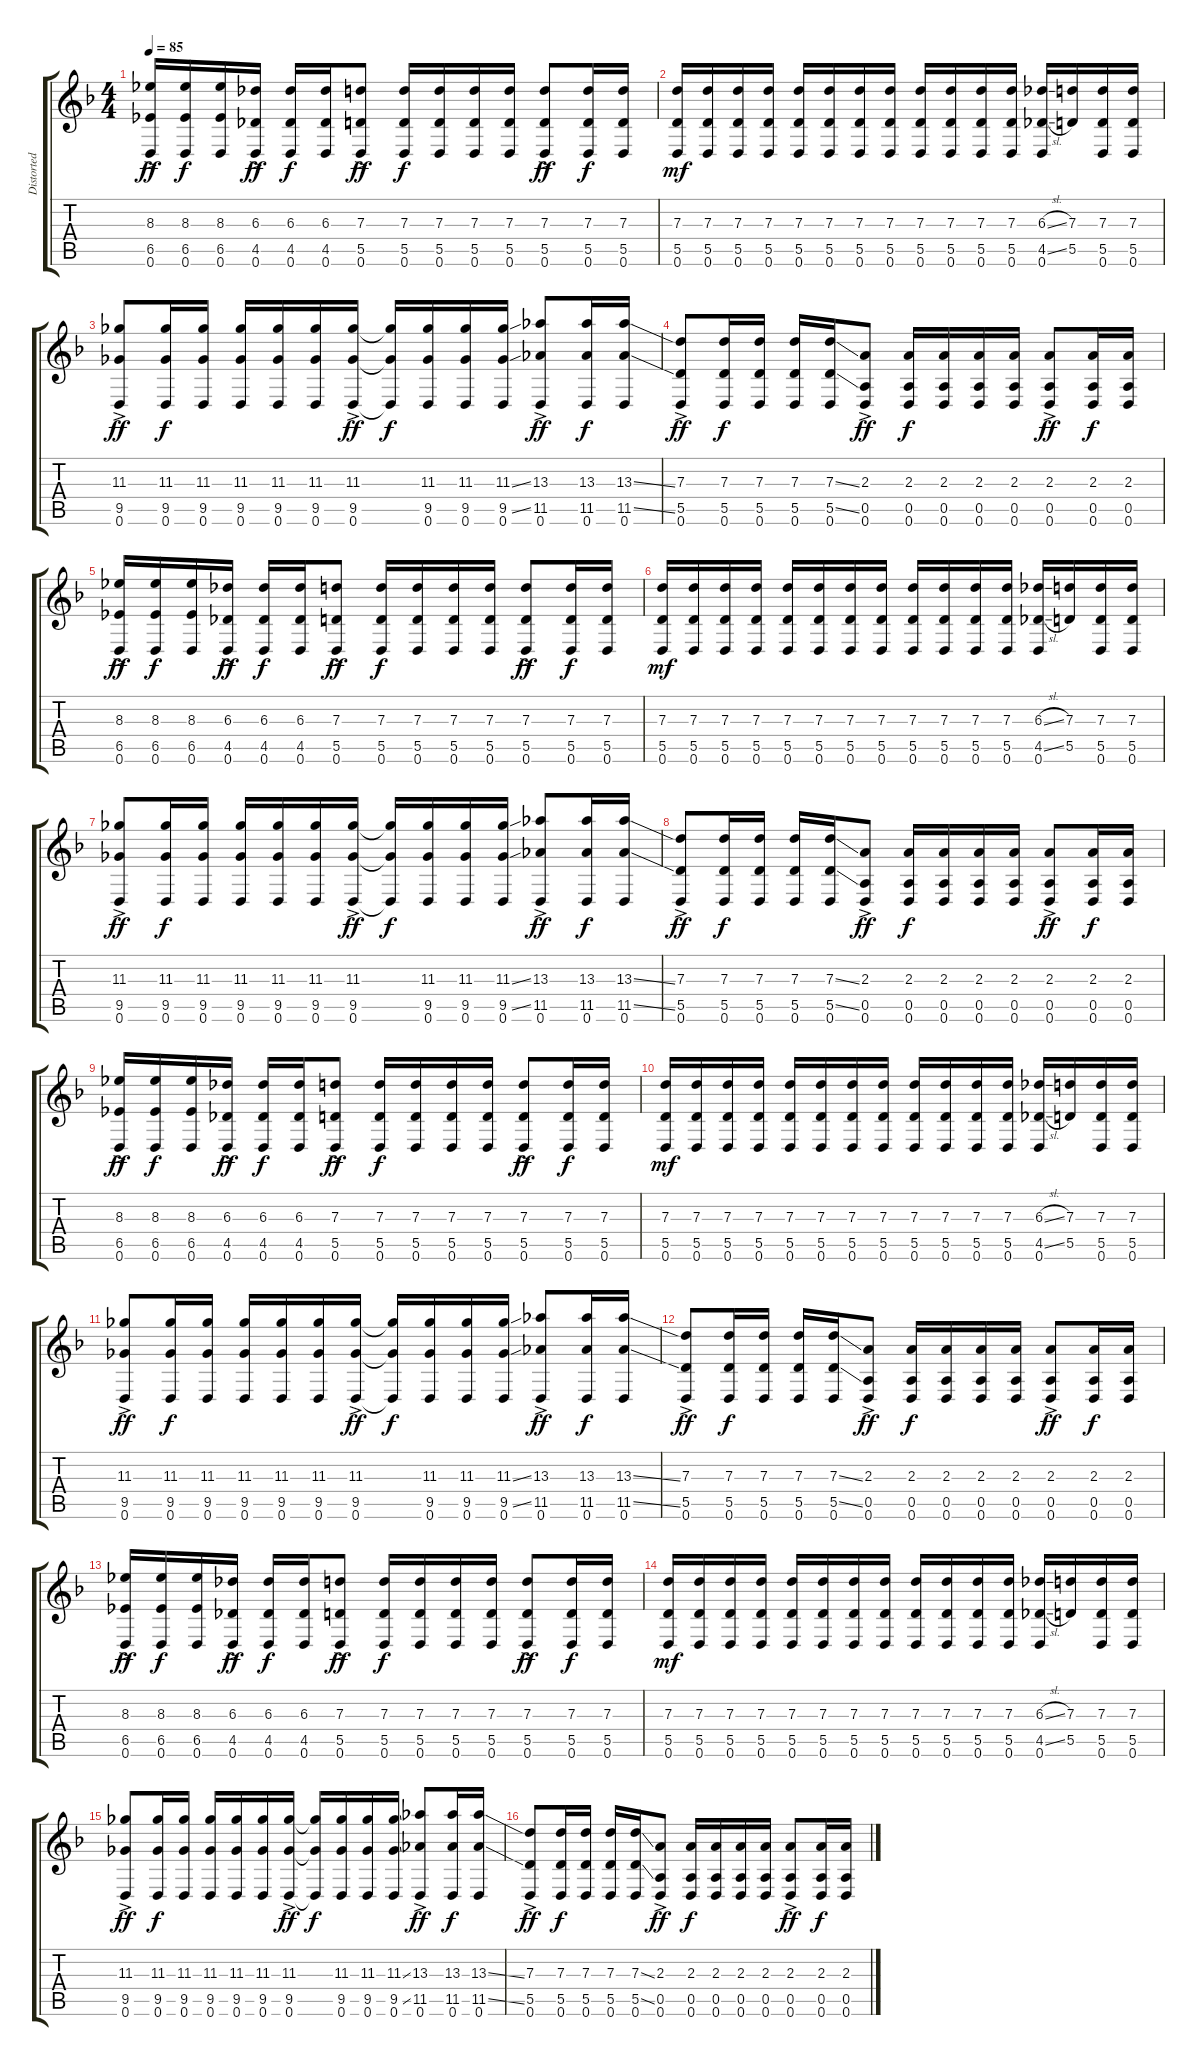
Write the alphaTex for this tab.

\track ("Distorted Guitar 1" "Distorted ") {instrument distortionguitar}
\staff {score tabs}
\tuning (E4 B3 G3 D3 A2 D2) {hide}
\ts (4 4)
\tempo 85
\clef g2
\ks f
(8.3{ac} 6.5{ac} 0.6{ac}).16{dy ff} (8.3 6.5 0.6).16{dy f} (8.3 6.5 0.6).16 (6.3{ac} 4.5{ac} 0.6{ac}).16{dy ff} (6.3 4.5 0.6).16{dy f} (6.3 4.5 0.6).16 (7.3{ac} 5.5{ac} 0.6{ac}).8{dy ff} (7.3 5.5 0.6).16{dy f} (7.3 5.5 0.6).16 (7.3 5.5 0.6).16 (7.3 5.5 0.6).16 (7.3{ac} 5.5{ac} 0.6{ac}).8{dy ff} (7.3 5.5 0.6).16{dy f} (7.3 5.5 0.6).16 |
(7.3 5.5 0.6).16{dy mf} (7.3 5.5 0.6).16 (7.3 5.5 0.6).16 (7.3 5.5 0.6).16 (7.3 5.5 0.6).16 (7.3 5.5 0.6).16 (7.3 5.5 0.6).16 (7.3 5.5 0.6).16 (7.3 5.5 0.6).16 (7.3 5.5 0.6).16 (7.3 5.5 0.6).16 (7.3 5.5 0.6).16 (6.3{sl} 4.5{sl} 0.6).16 (7.3 5.5).16 (7.3 5.5 0.6).16 (7.3 5.5 0.6).16 |
(11.3{ac} 9.5{ac} 0.6{ac}).8{dy ff} (11.3 9.5 0.6).16{dy f} (11.3 9.5 0.6).16 (11.3 9.5 0.6).16 (11.3 9.5 0.6).16 (11.3 9.5 0.6).16 (11.3{ac} 9.5{ac} 0.6{ac}).16{dy ff} (11.3{t} 9.5{t} 0.6{t}).16{dy f} (11.3 9.5 0.6).16 (11.3 9.5 0.6).16 (11.3{ss} 9.5{ss} 0.6).16 (13.3{ac} 11.5{ac} 0.6{ac}).8{dy ff} (13.3 11.5 0.6).16{dy f} (13.3{ss} 11.5{ss} 0.6).16 |
(7.3{ac} 5.5{ac} 0.6{ac}).8{dy ff} (7.3 5.5 0.6).16{dy f} (7.3 5.5 0.6).16 (7.3 5.5 0.6).16 (7.3{ss} 5.5{ss} 0.6).16 (2.3{ac} 0.5{ac} 0.6{ac}).8{dy ff} (2.3 0.5 0.6).16{dy f} (2.3 0.5 0.6).16 (2.3 0.5 0.6).16 (2.3 0.5 0.6).16 (2.3{ac} 0.5{ac} 0.6{ac}).8{dy ff} (2.3 0.5 0.6).16{dy f} (2.3 0.5 0.6).16 |
(8.3{ac} 6.5{ac} 0.6{ac}).16{dy ff} (8.3 6.5 0.6).16{dy f} (8.3 6.5 0.6).16 (6.3{ac} 4.5{ac} 0.6{ac}).16{dy ff} (6.3 4.5 0.6).16{dy f} (6.3 4.5 0.6).16 (7.3{ac} 5.5{ac} 0.6{ac}).8{dy ff} (7.3 5.5 0.6).16{dy f} (7.3 5.5 0.6).16 (7.3 5.5 0.6).16 (7.3 5.5 0.6).16 (7.3{ac} 5.5{ac} 0.6{ac}).8{dy ff} (7.3 5.5 0.6).16{dy f} (7.3 5.5 0.6).16 |
(7.3 5.5 0.6).16{dy mf} (7.3 5.5 0.6).16 (7.3 5.5 0.6).16 (7.3 5.5 0.6).16 (7.3 5.5 0.6).16 (7.3 5.5 0.6).16 (7.3 5.5 0.6).16 (7.3 5.5 0.6).16 (7.3 5.5 0.6).16 (7.3 5.5 0.6).16 (7.3 5.5 0.6).16 (7.3 5.5 0.6).16 (6.3{sl} 4.5{sl} 0.6).16 (7.3 5.5).16 (7.3 5.5 0.6).16 (7.3 5.5 0.6).16 |
(11.3{ac} 9.5{ac} 0.6{ac}).8{dy ff} (11.3 9.5 0.6).16{dy f} (11.3 9.5 0.6).16 (11.3 9.5 0.6).16 (11.3 9.5 0.6).16 (11.3 9.5 0.6).16 (11.3{ac} 9.5{ac} 0.6{ac}).16{dy ff} (11.3{t} 9.5{t} 0.6{t}).16{dy f} (11.3 9.5 0.6).16 (11.3 9.5 0.6).16 (11.3{ss} 9.5{ss} 0.6).16 (13.3{ac} 11.5{ac} 0.6{ac}).8{dy ff} (13.3 11.5 0.6).16{dy f} (13.3{ss} 11.5{ss} 0.6).16 |
(7.3{ac} 5.5{ac} 0.6{ac}).8{dy ff} (7.3 5.5 0.6).16{dy f} (7.3 5.5 0.6).16 (7.3 5.5 0.6).16 (7.3{ss} 5.5{ss} 0.6).16 (2.3{ac} 0.5{ac} 0.6{ac}).8{dy ff} (2.3 0.5 0.6).16{dy f} (2.3 0.5 0.6).16 (2.3 0.5 0.6).16 (2.3 0.5 0.6).16 (2.3{ac} 0.5{ac} 0.6{ac}).8{dy ff} (2.3 0.5 0.6).16{dy f} (2.3 0.5 0.6).16 |
(8.3{ac} 6.5{ac} 0.6{ac}).16{dy ff} (8.3 6.5 0.6).16{dy f} (8.3 6.5 0.6).16 (6.3{ac} 4.5{ac} 0.6{ac}).16{dy ff} (6.3 4.5 0.6).16{dy f} (6.3 4.5 0.6).16 (7.3{ac} 5.5{ac} 0.6{ac}).8{dy ff} (7.3 5.5 0.6).16{dy f} (7.3 5.5 0.6).16 (7.3 5.5 0.6).16 (7.3 5.5 0.6).16 (7.3{ac} 5.5{ac} 0.6{ac}).8{dy ff} (7.3 5.5 0.6).16{dy f} (7.3 5.5 0.6).16 |
(7.3 5.5 0.6).16{dy mf} (7.3 5.5 0.6).16 (7.3 5.5 0.6).16 (7.3 5.5 0.6).16 (7.3 5.5 0.6).16 (7.3 5.5 0.6).16 (7.3 5.5 0.6).16 (7.3 5.5 0.6).16 (7.3 5.5 0.6).16 (7.3 5.5 0.6).16 (7.3 5.5 0.6).16 (7.3 5.5 0.6).16 (6.3{sl} 4.5{sl} 0.6).16 (7.3 5.5).16 (7.3 5.5 0.6).16 (7.3 5.5 0.6).16 |
(11.3{ac} 9.5{ac} 0.6{ac}).8{dy ff} (11.3 9.5 0.6).16{dy f} (11.3 9.5 0.6).16 (11.3 9.5 0.6).16 (11.3 9.5 0.6).16 (11.3 9.5 0.6).16 (11.3{ac} 9.5{ac} 0.6{ac}).16{dy ff} (11.3{t} 9.5{t} 0.6{t}).16{dy f} (11.3 9.5 0.6).16 (11.3 9.5 0.6).16 (11.3{ss} 9.5{ss} 0.6).16 (13.3{ac} 11.5{ac} 0.6{ac}).8{dy ff} (13.3 11.5 0.6).16{dy f} (13.3{ss} 11.5{ss} 0.6).16 |
(7.3{ac} 5.5{ac} 0.6{ac}).8{dy ff} (7.3 5.5 0.6).16{dy f} (7.3 5.5 0.6).16 (7.3 5.5 0.6).16 (7.3{ss} 5.5{ss} 0.6).16 (2.3{ac} 0.5{ac} 0.6{ac}).8{dy ff} (2.3 0.5 0.6).16{dy f} (2.3 0.5 0.6).16 (2.3 0.5 0.6).16 (2.3 0.5 0.6).16 (2.3{ac} 0.5{ac} 0.6{ac}).8{dy ff} (2.3 0.5 0.6).16{dy f} (2.3 0.5 0.6).16 |
(8.3{ac} 6.5{ac} 0.6{ac}).16{dy ff} (8.3 6.5 0.6).16{dy f} (8.3 6.5 0.6).16 (6.3{ac} 4.5{ac} 0.6{ac}).16{dy ff} (6.3 4.5 0.6).16{dy f} (6.3 4.5 0.6).16 (7.3{ac} 5.5{ac} 0.6{ac}).8{dy ff} (7.3 5.5 0.6).16{dy f} (7.3 5.5 0.6).16 (7.3 5.5 0.6).16 (7.3 5.5 0.6).16 (7.3{ac} 5.5{ac} 0.6{ac}).8{dy ff} (7.3 5.5 0.6).16{dy f} (7.3 5.5 0.6).16 |
(7.3 5.5 0.6).16{dy mf} (7.3 5.5 0.6).16 (7.3 5.5 0.6).16 (7.3 5.5 0.6).16 (7.3 5.5 0.6).16 (7.3 5.5 0.6).16 (7.3 5.5 0.6).16 (7.3 5.5 0.6).16 (7.3 5.5 0.6).16 (7.3 5.5 0.6).16 (7.3 5.5 0.6).16 (7.3 5.5 0.6).16 (6.3{sl} 4.5{sl} 0.6).16 (7.3 5.5).16 (7.3 5.5 0.6).16 (7.3 5.5 0.6).16 |
(11.3{ac} 9.5{ac} 0.6{ac}).8{dy ff} (11.3 9.5 0.6).16{dy f} (11.3 9.5 0.6).16 (11.3 9.5 0.6).16 (11.3 9.5 0.6).16 (11.3 9.5 0.6).16 (11.3{ac} 9.5{ac} 0.6{ac}).16{dy ff} (11.3{t} 9.5{t} 0.6{t}).16{dy f} (11.3 9.5 0.6).16 (11.3 9.5 0.6).16 (11.3{ss} 9.5{ss} 0.6).16 (13.3{ac} 11.5{ac} 0.6{ac}).8{dy ff} (13.3 11.5 0.6).16{dy f} (13.3{ss} 11.5{ss} 0.6).16 |
(7.3{ac} 5.5{ac} 0.6{ac}).8{dy ff} (7.3 5.5 0.6).16{dy f} (7.3 5.5 0.6).16 (7.3 5.5 0.6).16 (7.3{ss} 5.5{ss} 0.6).16 (2.3{ac} 0.5{ac} 0.6{ac}).8{dy ff} (2.3 0.5 0.6).16{dy f} (2.3 0.5 0.6).16 (2.3 0.5 0.6).16 (2.3 0.5 0.6).16 (2.3{ac} 0.5{ac} 0.6{ac}).8{dy ff} (2.3 0.5 0.6).16{dy f} (2.3 0.5 0.6).16
